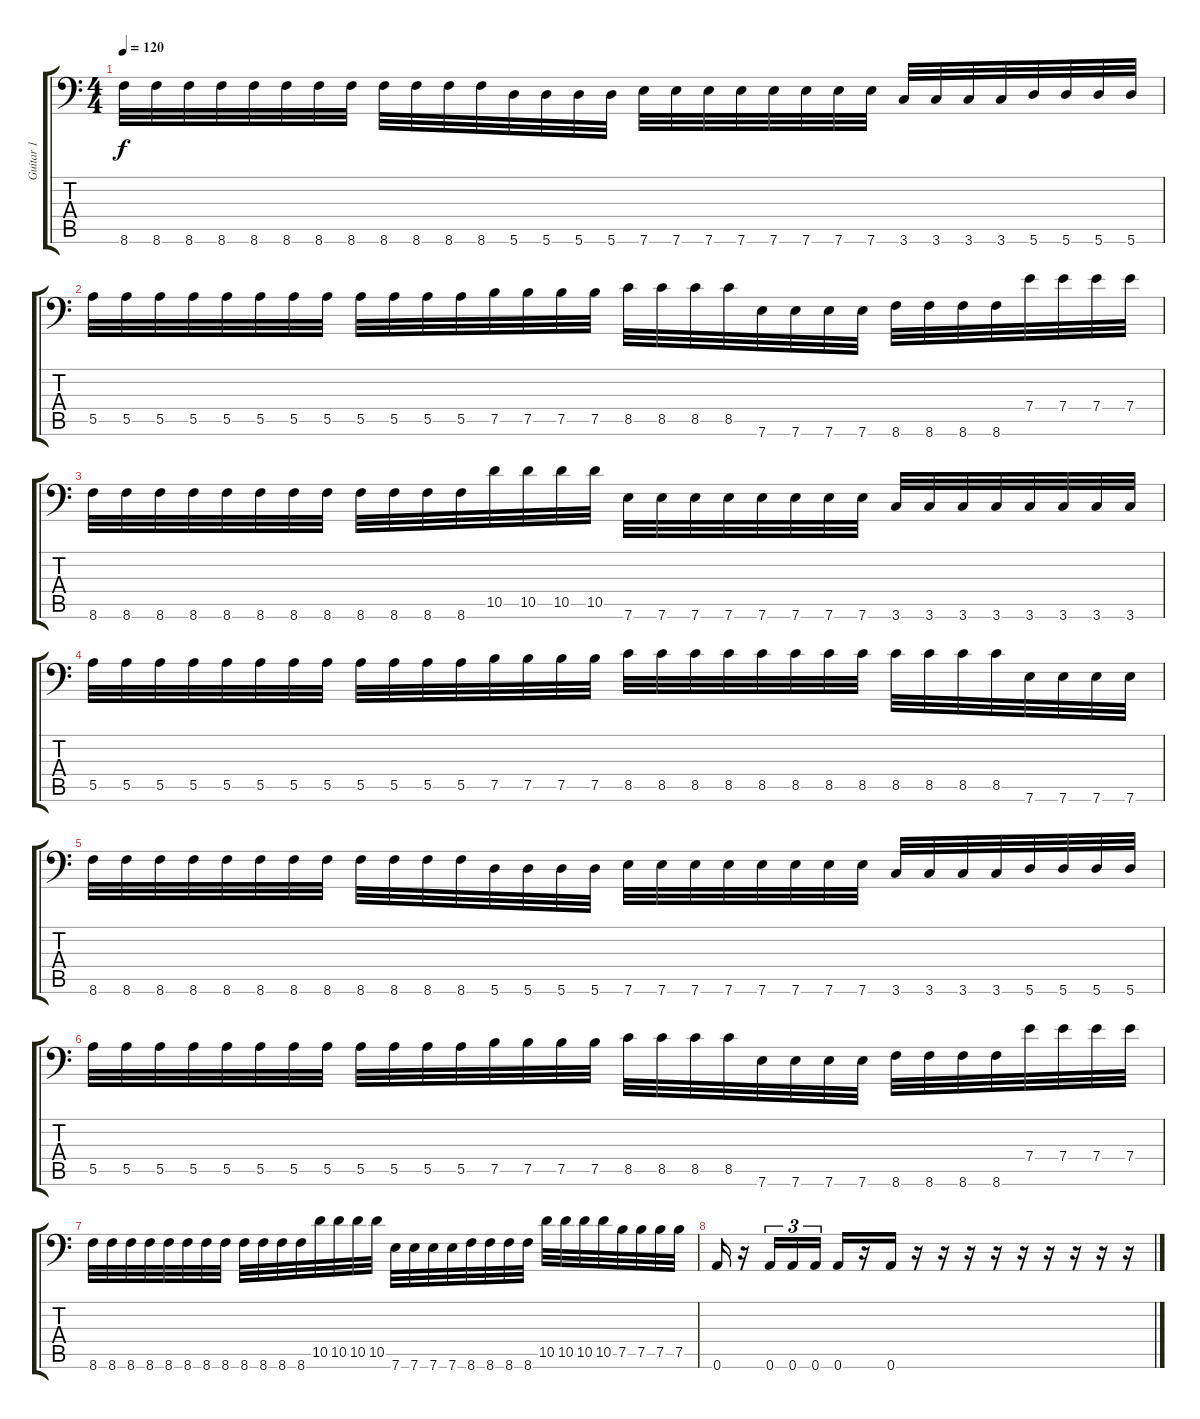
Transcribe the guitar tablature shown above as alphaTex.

\track ("Guitar 1" "Guitar 1") {instrument distortionguitar}
\staff {score tabs}
\tuning (B3 Gb3 D3 A2 E2 A1) {hide}
\ts (4 4)
\tempo 120
\clef f4
\ks c
8.6.32{dy f} 8.6.32 8.6.32 8.6.32 8.6.32 8.6.32 8.6.32 8.6.32 8.6.32 8.6.32 8.6.32 8.6.32 5.6.32 5.6.32 5.6.32 5.6.32 7.6.32 7.6.32 7.6.32 7.6.32 7.6.32 7.6.32 7.6.32 7.6.32 3.6.32 3.6.32 3.6.32 3.6.32 5.6.32 5.6.32 5.6.32 5.6.32 |
5.5.32 5.5.32 5.5.32 5.5.32 5.5.32 5.5.32 5.5.32 5.5.32 5.5.32 5.5.32 5.5.32 5.5.32 7.5.32 7.5.32 7.5.32 7.5.32 8.5.32 8.5.32 8.5.32 8.5.32 7.6.32 7.6.32 7.6.32 7.6.32 8.6.32 8.6.32 8.6.32 8.6.32 7.4.32 7.4.32 7.4.32 7.4.32 |
8.6.32 8.6.32 8.6.32 8.6.32 8.6.32 8.6.32 8.6.32 8.6.32 8.6.32 8.6.32 8.6.32 8.6.32 10.5.32 10.5.32 10.5.32 10.5.32 7.6.32 7.6.32 7.6.32 7.6.32 7.6.32 7.6.32 7.6.32 7.6.32 3.6.32 3.6.32 3.6.32 3.6.32 3.6.32 3.6.32 3.6.32 3.6.32 |
5.5.32 5.5.32 5.5.32 5.5.32 5.5.32 5.5.32 5.5.32 5.5.32 5.5.32 5.5.32 5.5.32 5.5.32 7.5.32 7.5.32 7.5.32 7.5.32 8.5.32 8.5.32 8.5.32 8.5.32 8.5.32 8.5.32 8.5.32 8.5.32 8.5.32 8.5.32 8.5.32 8.5.32 7.6.32 7.6.32 7.6.32 7.6.32 |
8.6.32 8.6.32 8.6.32 8.6.32 8.6.32 8.6.32 8.6.32 8.6.32 8.6.32 8.6.32 8.6.32 8.6.32 5.6.32 5.6.32 5.6.32 5.6.32 7.6.32 7.6.32 7.6.32 7.6.32 7.6.32 7.6.32 7.6.32 7.6.32 3.6.32 3.6.32 3.6.32 3.6.32 5.6.32 5.6.32 5.6.32 5.6.32 |
5.5.32 5.5.32 5.5.32 5.5.32 5.5.32 5.5.32 5.5.32 5.5.32 5.5.32 5.5.32 5.5.32 5.5.32 7.5.32 7.5.32 7.5.32 7.5.32 8.5.32 8.5.32 8.5.32 8.5.32 7.6.32 7.6.32 7.6.32 7.6.32 8.6.32 8.6.32 8.6.32 8.6.32 7.4.32 7.4.32 7.4.32 7.4.32 |
8.6.32 8.6.32 8.6.32 8.6.32 8.6.32 8.6.32 8.6.32 8.6.32 8.6.32 8.6.32 8.6.32 8.6.32 10.5.32 10.5.32 10.5.32 10.5.32 7.6.32 7.6.32 7.6.32 7.6.32 8.6.32 8.6.32 8.6.32 8.6.32 10.5.32 10.5.32 10.5.32 10.5.32 7.5.32 7.5.32 7.5.32 7.5.32 |
0.6.16 r.16 0.6.16{tu (3 2)} 0.6.16{tu (3 2)} 0.6.16{tu (3 2)} 0.6.16 r.16 0.6.16 r.16 r.16 r.16 r.16 r.16 r.16 r.16 r.16 r.16
